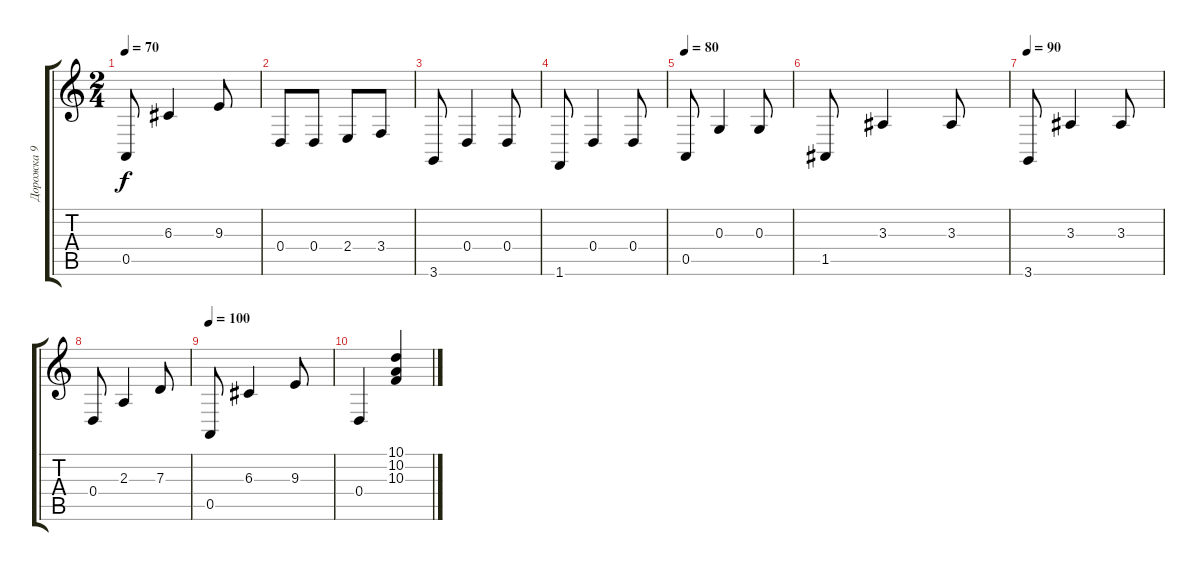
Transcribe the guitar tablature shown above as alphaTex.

\track ("Дорожка 9" "Дорожка 9") {instrument harpsichord}
\staff {score tabs}
\tuning (E4 B3 G3 D3 A2 E2) {hide}
\ts (2 4)
\tempo 70
\clef g2
\ks c
0.5.8{dy f} 6.3.4 9.3.8 |
0.4.8 0.4.8 2.4.8 3.4.8 |
3.6.8 0.4.4 0.4.8 |
1.6.8 0.4.4 0.4.8 |
\tempo 80
0.5.8 0.3.4 0.3.8 |
1.5.8 3.3.4 3.3.8 |
\tempo 90
3.6.8 3.3.4 3.3.8 |
0.4.8 2.3.4 7.3.8 |
\tempo 100
0.5.8 6.3.4 9.3.8 |
0.4.4 (10.1 10.2 10.3).4
